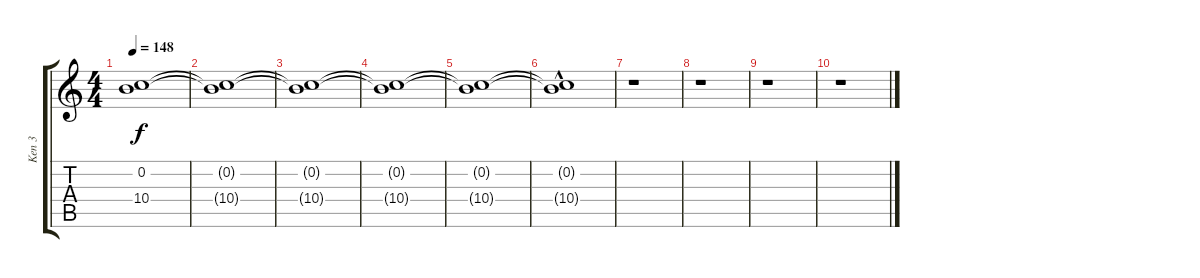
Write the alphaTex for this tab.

\track ("Ken 3" "Ken 3") {instrument distortionguitar}
\staff {score tabs}
\tuning (E4 B3 G3 D3 A2 E2) {hide}
\ts (4 4)
\tempo 148
\clef g2
\ks c
(0.2{t} 10.4{t}).1{dy f} |
(0.2{t} 10.4{t}).1 |
(0.2{t} 10.4{t}).1 |
(0.2{t} 10.4{t}).1 |
(0.2{t} 10.4{t}).1 |
(0.2{hac t} 10.4{t}).1 |
r.1 |
r.1 |
r.1 |
r.1
